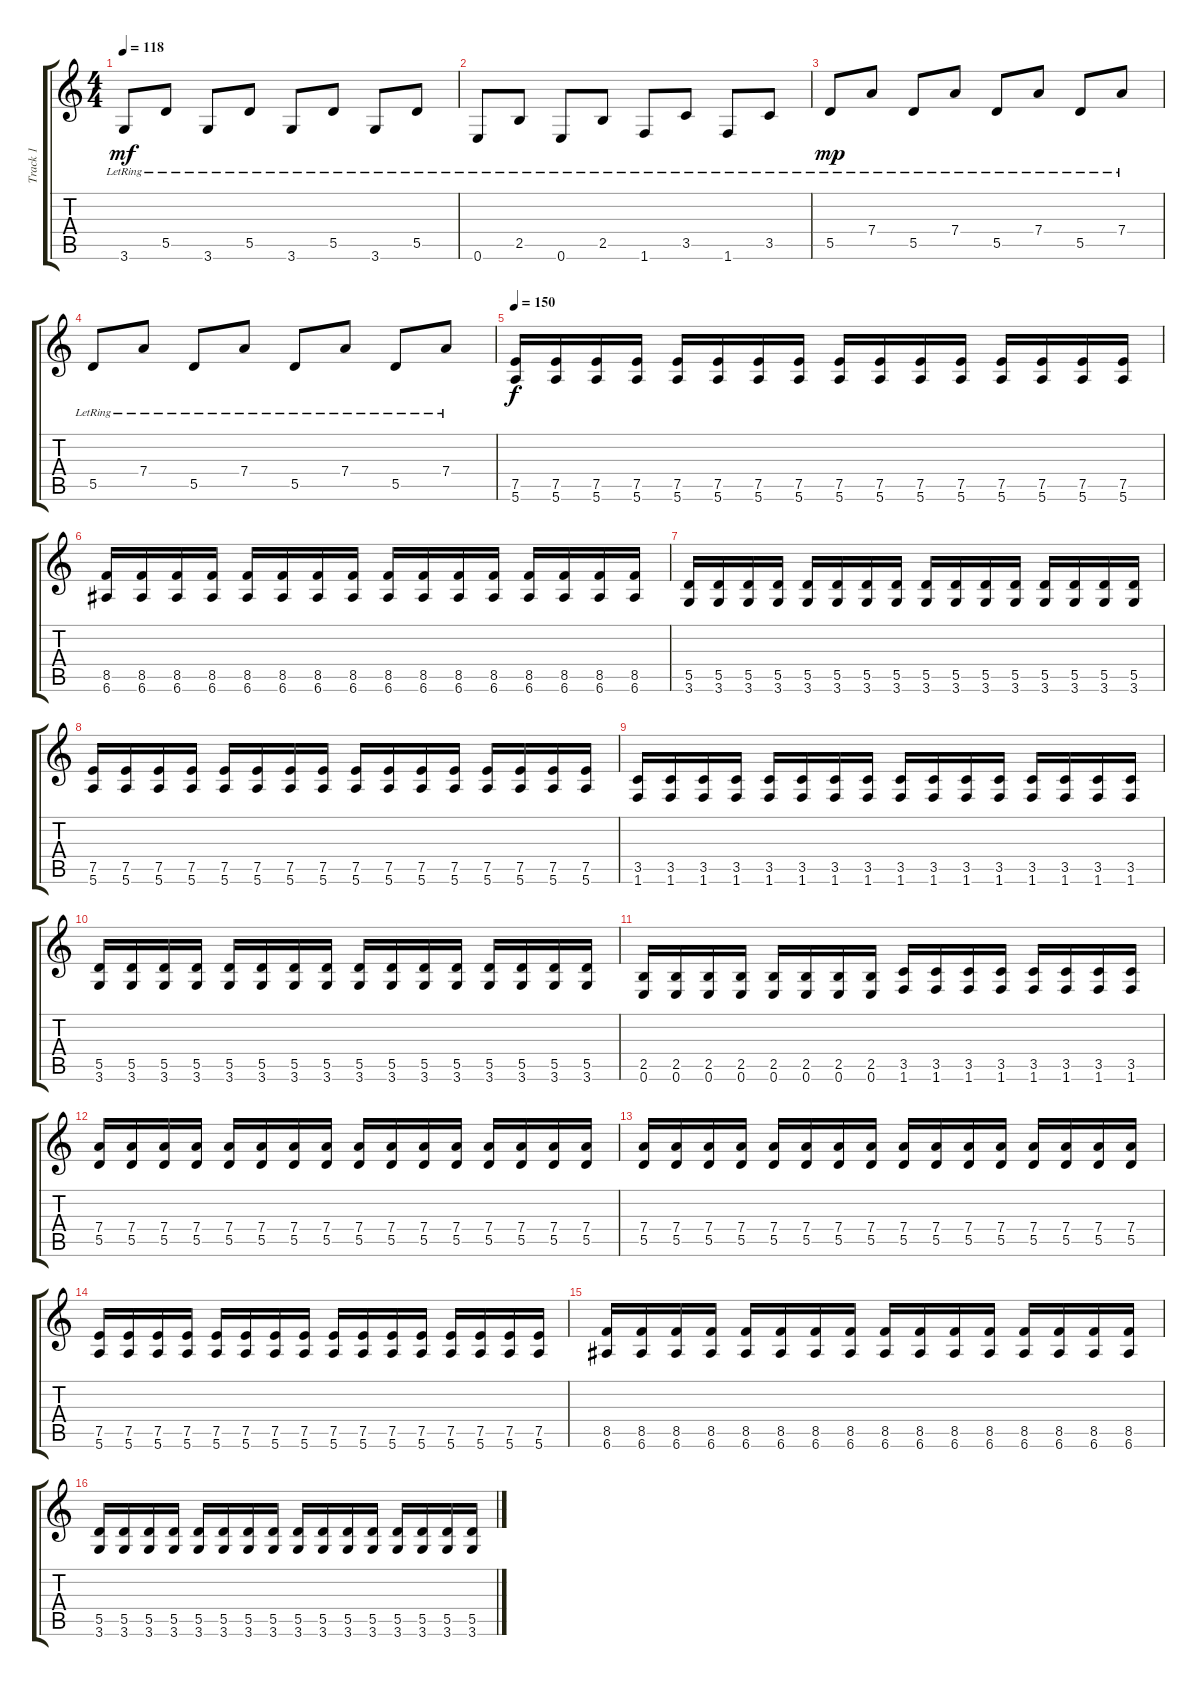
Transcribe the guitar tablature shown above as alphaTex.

\track ("Track 1" "Track 1") {instrument distortionguitar}
\staff {score tabs}
\tuning (E4 B3 G3 D3 A2 E2) {hide}
\ts (4 4)
\tempo 118
\clef g2
\ks c
3.6{lr}.8{dy mf} 5.5{lr}.8 3.6{lr}.8 5.5{lr}.8 3.6{lr}.8 5.5{lr}.8 3.6{lr}.8 5.5{lr}.8 |
0.6{lr}.8 2.5{lr}.8 0.6{lr}.8 2.5{lr}.8 1.6{lr}.8 3.5{lr}.8 1.6{lr}.8 3.5{lr}.8 |
5.5{lr}.8{dy mp} 7.4{lr}.8 5.5{lr}.8 7.4{lr}.8 5.5{lr}.8 7.4{lr}.8 5.5{lr}.8 7.4{lr}.8 |
5.5{lr}.8 7.4{lr}.8 5.5{lr}.8 7.4{lr}.8 5.5{lr}.8 7.4{lr}.8 5.5{lr}.8 7.4{lr}.8 |
\tempo 150
(7.5 5.6).16{dy f volume 13 balance 3 instrument distortionguitar} (7.5 5.6).16 (7.5 5.6).16 (7.5 5.6).16 (7.5 5.6).16 (7.5 5.6).16 (7.5 5.6).16 (7.5 5.6).16 (7.5 5.6).16 (7.5 5.6).16 (7.5 5.6).16 (7.5 5.6).16 (7.5 5.6).16 (7.5 5.6).16 (7.5 5.6).16 (7.5 5.6).16 |
(8.5 6.6).16 (8.5 6.6).16 (8.5 6.6).16 (8.5 6.6).16 (8.5 6.6).16 (8.5 6.6).16 (8.5 6.6).16 (8.5 6.6).16 (8.5 6.6).16 (8.5 6.6).16 (8.5 6.6).16 (8.5 6.6).16 (8.5 6.6).16 (8.5 6.6).16 (8.5 6.6).16 (8.5 6.6).16 |
(5.5 3.6).16 (5.5 3.6).16 (5.5 3.6).16 (5.5 3.6).16 (5.5 3.6).16 (5.5 3.6).16 (5.5 3.6).16 (5.5 3.6).16 (5.5 3.6).16 (5.5 3.6).16 (5.5 3.6).16 (5.5 3.6).16 (5.5 3.6).16 (5.5 3.6).16 (5.5 3.6).16 (5.5 3.6).16 |
(7.5 5.6).16 (7.5 5.6).16 (7.5 5.6).16 (7.5 5.6).16 (7.5 5.6).16 (7.5 5.6).16 (7.5 5.6).16 (7.5 5.6).16 (7.5 5.6).16 (7.5 5.6).16 (7.5 5.6).16 (7.5 5.6).16 (7.5 5.6).16 (7.5 5.6).16 (7.5 5.6).16 (7.5 5.6).16 |
(3.5 1.6).16 (3.5 1.6).16 (3.5 1.6).16 (3.5 1.6).16 (3.5 1.6).16 (3.5 1.6).16 (3.5 1.6).16 (3.5 1.6).16 (3.5 1.6).16 (3.5 1.6).16 (3.5 1.6).16 (3.5 1.6).16 (3.5 1.6).16 (3.5 1.6).16 (3.5 1.6).16 (3.5 1.6).16 |
(5.5 3.6).16 (5.5 3.6).16 (5.5 3.6).16 (5.5 3.6).16 (5.5 3.6).16 (5.5 3.6).16 (5.5 3.6).16 (5.5 3.6).16 (5.5 3.6).16 (5.5 3.6).16 (5.5 3.6).16 (5.5 3.6).16 (5.5 3.6).16 (5.5 3.6).16 (5.5 3.6).16 (5.5 3.6).16 |
(2.5 0.6).16 (2.5 0.6).16 (2.5 0.6).16 (2.5 0.6).16 (2.5 0.6).16 (2.5 0.6).16 (2.5 0.6).16 (2.5 0.6).16 (3.5 1.6).16 (3.5 1.6).16 (3.5 1.6).16 (3.5 1.6).16 (3.5 1.6).16 (3.5 1.6).16 (3.5 1.6).16 (3.5 1.6).16 |
(7.4 5.5).16 (7.4 5.5).16 (7.4 5.5).16 (7.4 5.5).16 (7.4 5.5).16 (7.4 5.5).16 (7.4 5.5).16 (7.4 5.5).16 (7.4 5.5).16 (7.4 5.5).16 (7.4 5.5).16 (7.4 5.5).16 (7.4 5.5).16 (7.4 5.5).16 (7.4 5.5).16 (7.4 5.5).16 |
(7.4 5.5).16 (7.4 5.5).16 (7.4 5.5).16 (7.4 5.5).16 (7.4 5.5).16 (7.4 5.5).16 (7.4 5.5).16 (7.4 5.5).16 (7.4 5.5).16 (7.4 5.5).16 (7.4 5.5).16 (7.4 5.5).16 (7.4 5.5).16 (7.4 5.5).16 (7.4 5.5).16 (7.4 5.5).16 |
(7.5 5.6).16 (7.5 5.6).16 (7.5 5.6).16 (7.5 5.6).16 (7.5 5.6).16 (7.5 5.6).16 (7.5 5.6).16 (7.5 5.6).16 (7.5 5.6).16 (7.5 5.6).16 (7.5 5.6).16 (7.5 5.6).16 (7.5 5.6).16 (7.5 5.6).16 (7.5 5.6).16 (7.5 5.6).16 |
(8.5 6.6).16 (8.5 6.6).16 (8.5 6.6).16 (8.5 6.6).16 (8.5 6.6).16 (8.5 6.6).16 (8.5 6.6).16 (8.5 6.6).16 (8.5 6.6).16 (8.5 6.6).16 (8.5 6.6).16 (8.5 6.6).16 (8.5 6.6).16 (8.5 6.6).16 (8.5 6.6).16 (8.5 6.6).16 |
(5.5 3.6).16 (5.5 3.6).16 (5.5 3.6).16 (5.5 3.6).16 (5.5 3.6).16 (5.5 3.6).16 (5.5 3.6).16 (5.5 3.6).16 (5.5 3.6).16 (5.5 3.6).16 (5.5 3.6).16 (5.5 3.6).16 (5.5 3.6).16 (5.5 3.6).16 (5.5 3.6).16 (5.5 3.6).16
